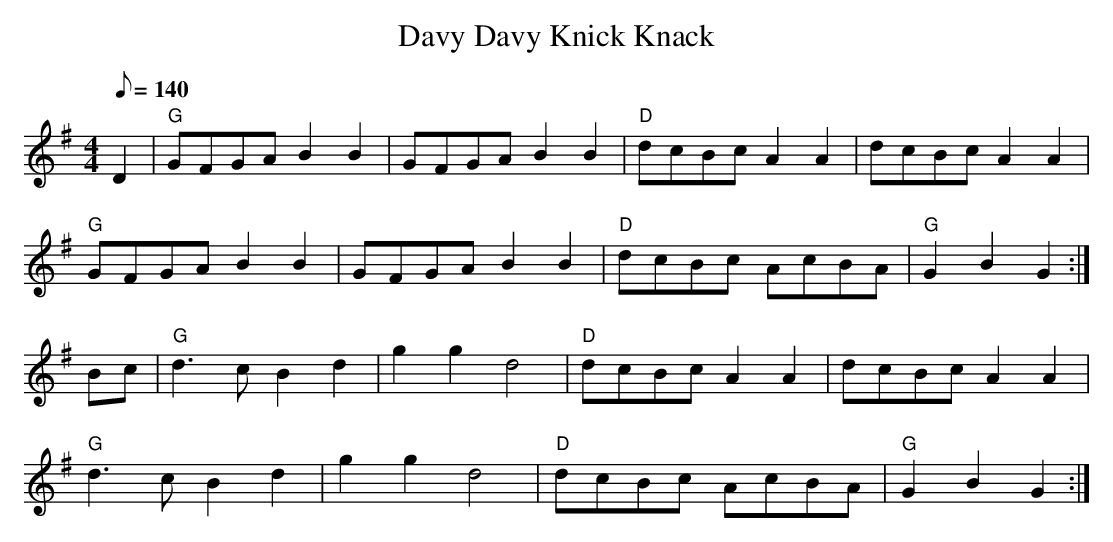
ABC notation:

X:1
T: Davy Davy Knick Knack
M: 4/4
L: 1/8
Q: 140
K: Gmaj
D2 | "G" GFGA B2 B2 | GFGA B2 B2 | "D" dcBc A2 A2 | dcBc A2 A2 |
     "G" GFGA B2 B2 | GFGA B2 B2 | "D" dcBc AcBA | "G" G2 B2 G2 :|
Bc | "G" d2>c2 B2 d2 | g2 g2 d4 | "D" dcBc A2 A2 | dcBc A2 A2 |
     "G" d2>c2 B2 d2 | g2 g2 d4 | "D" dcBc AcBA | "G" G2 B2 G2 :|
